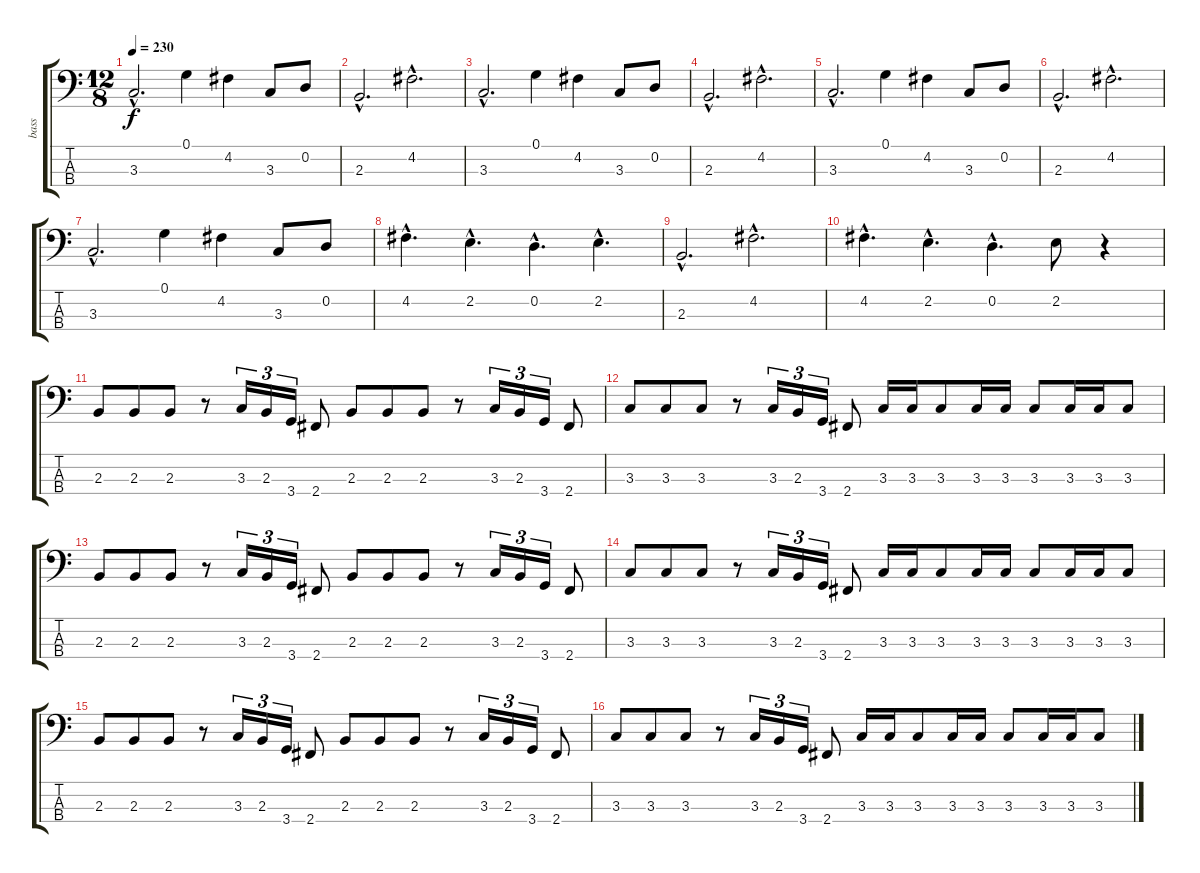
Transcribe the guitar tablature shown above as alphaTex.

\track ("bass" "bass") {instrument electricbassfinger}
\staff {score tabs}
\tuning (G2 D2 A1 E1) {hide}
\ts (12 8)
\tempo 230
\clef f4
\ks c
3.3{hac}.2{d dy f} 0.1.4 4.2.4 3.3.8 0.2.8 |
2.3{hac}.2{d} 4.2{hac}.2{d} |
3.3{hac}.2{d} 0.1.4 4.2.4 3.3.8 0.2.8 |
2.3{hac}.2{d} 4.2{hac}.2{d} |
3.3{hac}.2{d} 0.1.4 4.2.4 3.3.8 0.2.8 |
2.3{hac}.2{d} 4.2{hac}.2{d} |
3.3{hac}.2{d} 0.1.4 4.2.4 3.3.8 0.2.8 |
4.2{hac}.4{d} 2.2{hac}.4{d} 0.2{hac}.4{d} 2.2{hac}.4{d} |
2.3{hac}.2{d} 4.2{hac}.2{d} |
4.2{hac}.4{d} 2.2{hac}.4{d} 0.2{hac}.4{d} 2.2.8 r.4 |
2.3.8 2.3.8 2.3.8 r.8 3.3.16{tu (3 2)} 2.3.16{tu (3 2)} 3.4.16{tu (3 2)} 2.4.8 2.3.8 2.3.8 2.3.8 r.8 3.3.16{tu (3 2)} 2.3.16{tu (3 2)} 3.4.16{tu (3 2)} 2.4.8 |
3.3.8 3.3.8 3.3.8 r.8 3.3.16{tu (3 2)} 2.3.16{tu (3 2)} 3.4.16{tu (3 2)} 2.4.8 3.3.16 3.3.16 3.3.8 3.3.16 3.3.16 3.3.8 3.3.16 3.3.16 3.3.8 |
2.3.8 2.3.8 2.3.8 r.8 3.3.16{tu (3 2)} 2.3.16{tu (3 2)} 3.4.16{tu (3 2)} 2.4.8 2.3.8 2.3.8 2.3.8 r.8 3.3.16{tu (3 2)} 2.3.16{tu (3 2)} 3.4.16{tu (3 2)} 2.4.8 |
3.3.8 3.3.8 3.3.8 r.8 3.3.16{tu (3 2)} 2.3.16{tu (3 2)} 3.4.16{tu (3 2)} 2.4.8 3.3.16 3.3.16 3.3.8 3.3.16 3.3.16 3.3.8 3.3.16 3.3.16 3.3.8 |
2.3.8 2.3.8 2.3.8 r.8 3.3.16{tu (3 2)} 2.3.16{tu (3 2)} 3.4.16{tu (3 2)} 2.4.8 2.3.8 2.3.8 2.3.8 r.8 3.3.16{tu (3 2)} 2.3.16{tu (3 2)} 3.4.16{tu (3 2)} 2.4.8 |
3.3.8 3.3.8 3.3.8 r.8 3.3.16{tu (3 2)} 2.3.16{tu (3 2)} 3.4.16{tu (3 2)} 2.4.8 3.3.16 3.3.16 3.3.8 3.3.16 3.3.16 3.3.8 3.3.16 3.3.16 3.3.8
